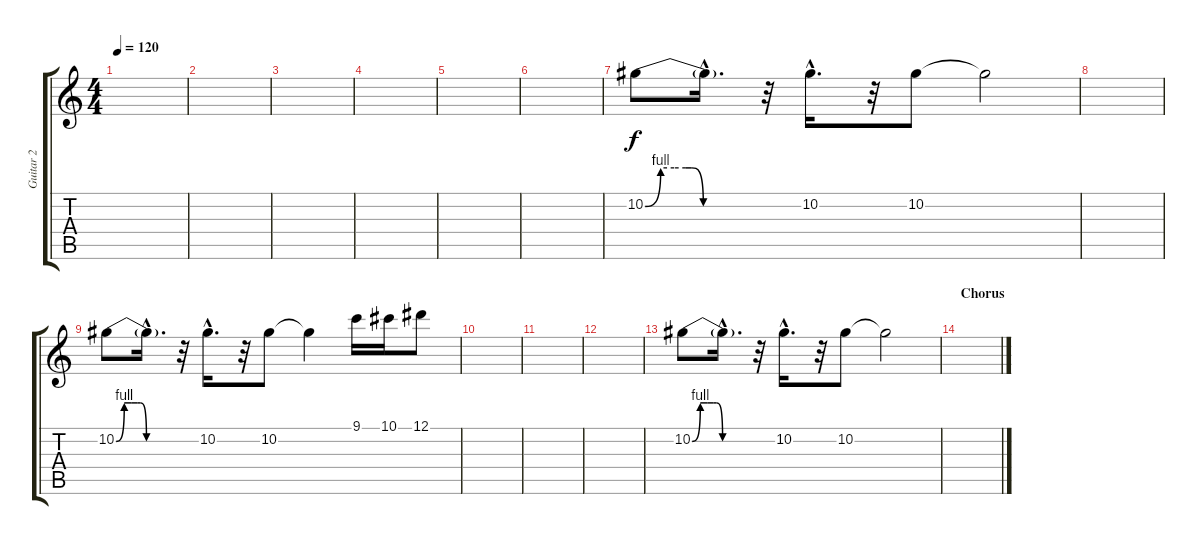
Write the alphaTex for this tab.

\track ("Guitar 2" "Guitar 2") {instrument electricguitarclean}
\staff {score tabs}
\tuning (Eb4 Bb3 Gb3 Db3 Ab2 Eb2) {hide}
\ts (4 4)
\tempo 120
\clef g2
\ks c
|
|
|
|
|
|
10.2{be (custom 0 0 8 4 15 4 21 4 24 4 30 0 45 0 60 0)}.8 10.2{hac t}.16{d} r.32 10.2{hac}.16{d} r.32 10.2.8 10.2{t}.2 |
|
10.2{be (custom 0 0 8 4 15 4 21 4 24 4 30 0 45 0 60 0)}.8 10.2{hac t}.16{d} r.32 10.2{hac}.16{d} r.32 10.2.8 10.2{t}.4 9.1.16 10.1.16 12.1.8 |
|
|
|
10.2{be (custom 0 0 8 4 15 4 21 4 24 4 30 0 45 0 60 0)}.8 10.2{hac t}.16{d} r.32 10.2{hac}.16{d} r.32 10.2.8 10.2{t}.2 |
\section ("" "Chorus")
